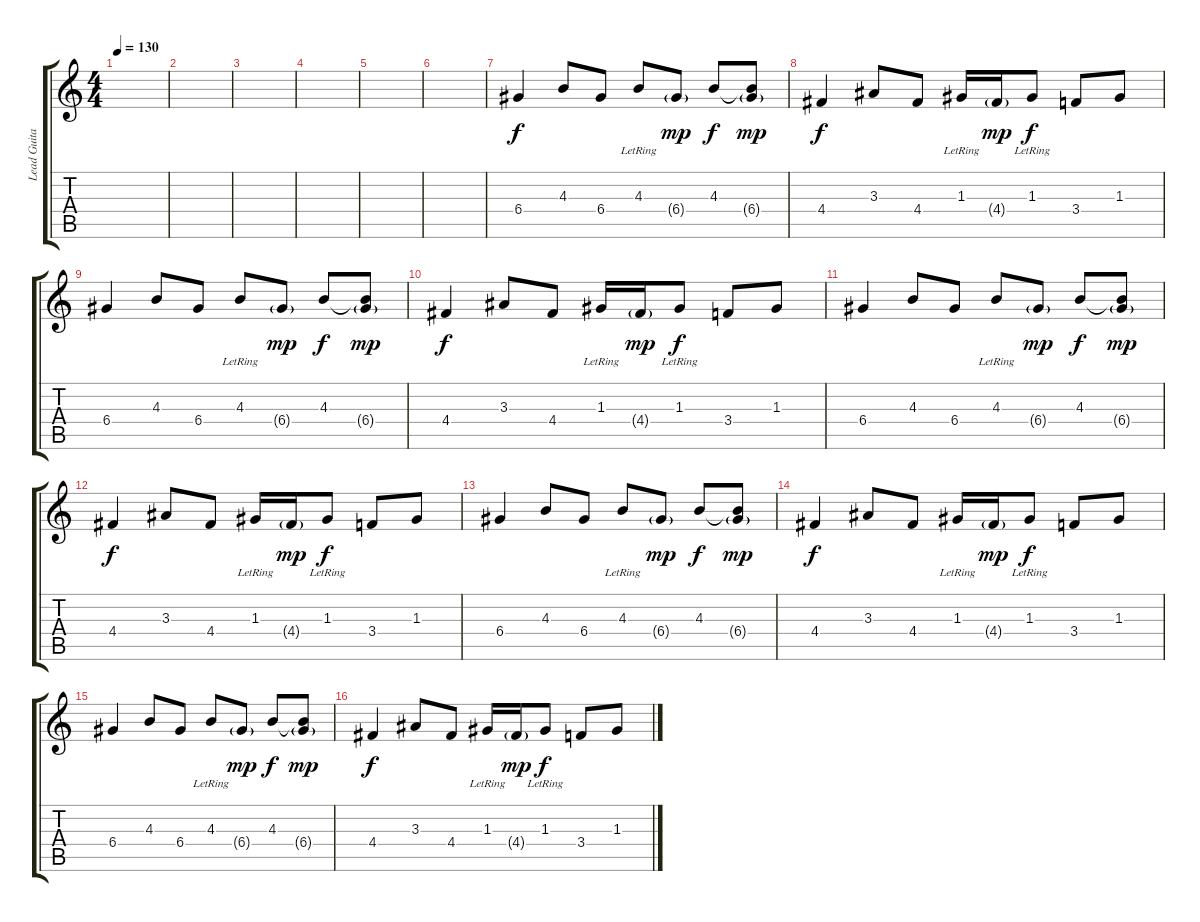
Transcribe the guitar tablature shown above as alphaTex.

\track ("Lead Guitar" "Lead Guita") {instrument overdrivenguitar}
\staff {score tabs}
\tuning (E4 B3 G3 D3 A2 E2) {hide}
\ts (4 4)
\tempo 130
\clef g2
\ks c
|
|
|
|
|
|
6.4.4 4.3.8 6.4.8 4.3{lr}.8 6.4{g}.8{dy mp} 4.3.8{dy f} (4.3{t} 6.4{g}).8{dy mp} |
4.4.4{dy f} 3.3.8 4.4.8 1.3{lr}.16 4.4{g}.16{dy mp} 1.3{lr}.8{dy f} 3.4.8 1.3.8 |
6.4.4 4.3.8 6.4.8 4.3{lr}.8 6.4{g}.8{dy mp} 4.3.8{dy f} (4.3{t} 6.4{g}).8{dy mp} |
4.4.4{dy f} 3.3.8 4.4.8 1.3{lr}.16 4.4{g}.16{dy mp} 1.3{lr}.8{dy f} 3.4.8 1.3.8 |
6.4.4 4.3.8 6.4.8 4.3{lr}.8 6.4{g}.8{dy mp} 4.3.8{dy f} (4.3{t} 6.4{g}).8{dy mp} |
4.4.4{dy f} 3.3.8 4.4.8 1.3{lr}.16 4.4{g}.16{dy mp} 1.3{lr}.8{dy f} 3.4.8 1.3.8 |
6.4.4 4.3.8 6.4.8 4.3{lr}.8 6.4{g}.8{dy mp} 4.3.8{dy f} (4.3{t} 6.4{g}).8{dy mp} |
4.4.4{dy f} 3.3.8 4.4.8 1.3{lr}.16 4.4{g}.16{dy mp} 1.3{lr}.8{dy f} 3.4.8 1.3.8 |
6.4.4 4.3.8 6.4.8 4.3{lr}.8 6.4{g}.8{dy mp} 4.3.8{dy f} (4.3{t} 6.4{g}).8{dy mp} |
4.4.4{dy f} 3.3.8 4.4.8 1.3{lr}.16 4.4{g}.16{dy mp} 1.3{lr}.8{dy f} 3.4.8 1.3.8
